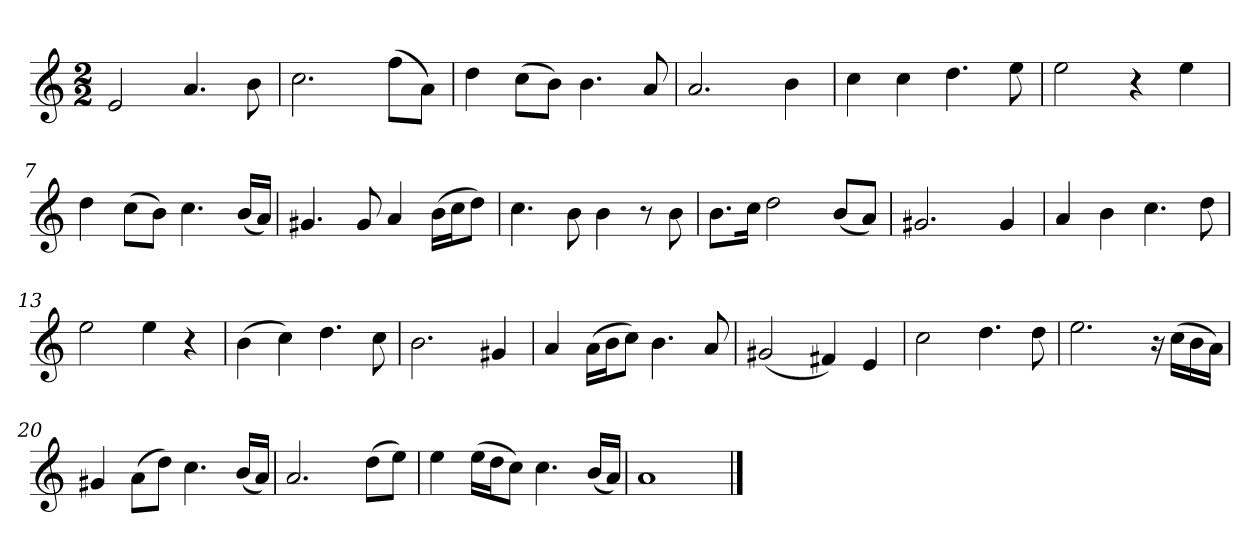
**kern
*part1
*staff1
*clefG2
*k[]
*a:
*M2/2
*MM120
=1
2e
4.a
8b
=2
2.cc
(8ff\L
8a\J)
=3
4dd
(8cc\L
8b\J)
4.b
8a
=4
2.a
4b
=5
4cc
4cc
4.dd
8ee
=6
2ee
4r
4ee
=7
4dd
(8cc\L
8b\J)
4.cc
(16b/LL
16a/JJ)
=8
4.g#X
8g#
4a
(16b\LL
16cc\J
8dd\J)
=9
4.cc
8b
4b
8r
8b
=10
8.b\L
16cc\Jk
2dd
(8b/L
8a/J)
=11
2.g#X
4g#
=12
4a
4b
4.cc
8dd
=13
2ee
4ee
4r
=14
(4b
4cc)
4.dd
8cc
=15
2.b
4g#X
=16
4a
(16a\LL
16b\J
8cc\J)
4.b
8a
=17
(2g#X
4f#X)
4e
=18
2cc
4.dd
8dd
=19
2.ee
16r
(16cc\LL
16b\
16a\JJ)
=20
4g#X
(8a\L
8dd\J)
4.cc
(16b/LL
16a/JJ)
=21
2.a
(8dd\L
8ee\J)
=22
4ee
(16ee\LL
16dd\J
8cc\J)
4.cc
(16b/LL
16a/JJ)
=23
1a
==
*-
